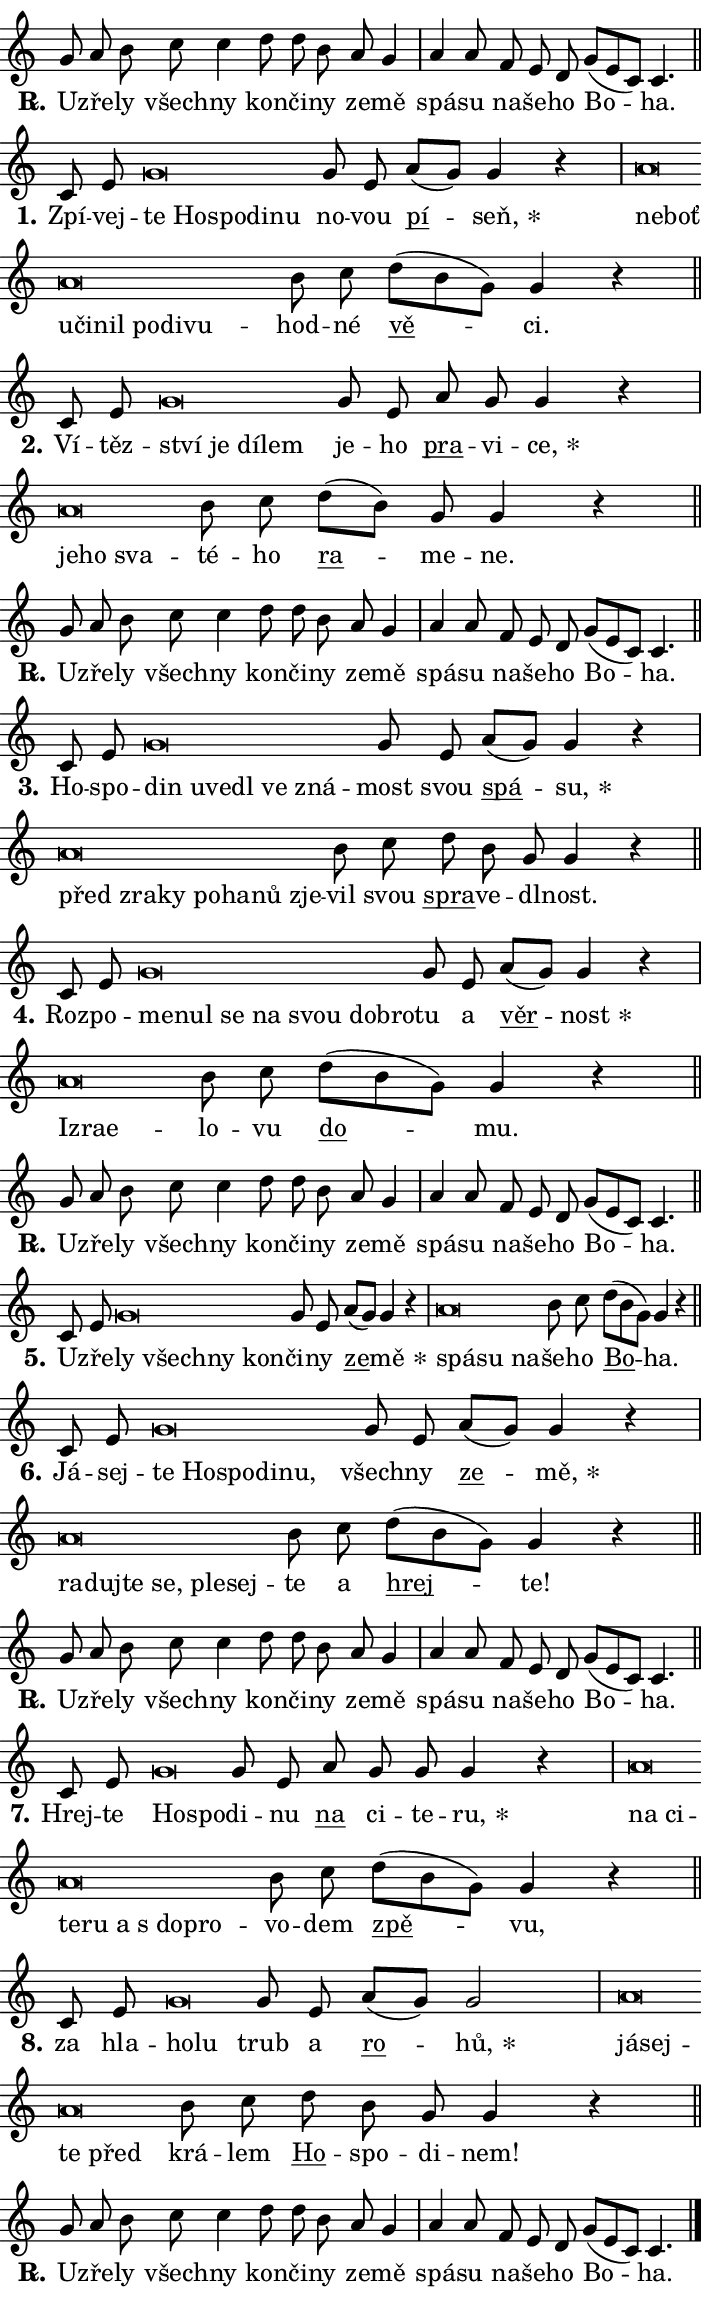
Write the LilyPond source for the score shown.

\version "2.24.0"
\header { tagline = "" }
\paper {
  indent = 0\cm
  top-margin = 0\cm
  right-margin = 0.13\cm % to fit lyric hyphens
  bottom-margin = 0\cm
  left-margin = 0\cm
  paper-width = 12\cm
  page-breaking = #ly:one-page-breaking
  system-system-spacing.basic-distance = #11
  score-system-spacing.basic-distance = #11
  ragged-last = ##f
}


%% Author: Thomas Morley
%% https://lists.gnu.org/archive/html/lilypond-user/2020-05/msg00002.html
#(define (line-position grob)
"Returns position of @var[grob} in current system:
   @code{'start}, if at first time-step
   @code{'end}, if at last time-step
   @code{'middle} otherwise
"
  (let* ((col (ly:item-get-column grob))
         (ln (ly:grob-object col 'left-neighbor))
         (rn (ly:grob-object col 'right-neighbor))
         (col-to-check-left (if (ly:grob? ln) ln col))
         (col-to-check-right (if (ly:grob? rn) rn col))
         (break-dir-left
           (and
             (ly:grob-property col-to-check-left 'non-musical #f)
             (ly:item-break-dir col-to-check-left)))
         (break-dir-right
           (and
             (ly:grob-property col-to-check-right 'non-musical #f)
             (ly:item-break-dir col-to-check-right))))
        (cond ((eqv? 1 break-dir-left) 'start)
              ((eqv? -1 break-dir-right) 'end)
              (else 'middle))))

#(define (tranparent-at-line-position vctor)
  (lambda (grob)
  "Relying on @code{line-position} select the relevant enry from @var{vctor}.
Used to determine transparency,"
    (case (line-position grob)
      ((end) (not (vector-ref vctor 0)))
      ((middle) (not (vector-ref vctor 1)))
      ((start) (not (vector-ref vctor 2))))))

noteHeadBreakVisibility =
#(define-music-function (break-visibility)(vector?)
"Makes @code{NoteHead}s transparent relying on @var{break-visibility}"
#{
  \override NoteHead.transparent =
    #(tranparent-at-line-position break-visibility)
#})

#(define delete-ledgers-for-transparent-note-heads
  (lambda (grob)
    "Reads whether a @code{NoteHead} is transparent.
If so this @code{NoteHead} is removed from @code{'note-heads} from
@var{grob}, which is supposed to be @code{LedgerLineSpanner}.
As a result ledgers are not printed for this @code{NoteHead}"
    (let* ((nhds-array (ly:grob-object grob 'note-heads))
           (nhds-list
             (if (ly:grob-array? nhds-array)
                 (ly:grob-array->list nhds-array)
                 '()))
           ;; Relies on the transparent-property being done before
           ;; Staff.LedgerLineSpanner.after-line-breaking is executed.
           ;; This is fragile ...
           (to-keep
             (remove
               (lambda (nhd)
                 (ly:grob-property nhd 'transparent #f))
               nhds-list)))
      ;; TODO find a better method to iterate over grob-arrays, similiar
      ;; to filter/remove etc for lists
      ;; For now rebuilt from scratch
      (set! (ly:grob-object grob 'note-heads)  '())
      (for-each
        (lambda (nhd)
          (ly:pointer-group-interface::add-grob grob 'note-heads nhd))
        to-keep))))

squashNotes = {
  \override NoteHead.X-extent = #'(-0.2 . 0.2)
  \override NoteHead.Y-extent = #'(-0.75 . 0)
  \override NoteHead.stencil =
    #(lambda (grob)
       (let ((pos (ly:grob-property grob 'staff-position)))
         (begin
           (if (< pos -7) (display "ERROR: Lower brevis then expected\n") (display ""))
           (if (<= pos -6) ly:text-interface::print ly:note-head::print))))
}
unSquashNotes = {
  \revert NoteHead.X-extent
  \revert NoteHead.Y-extent
  \revert NoteHead.stencil
}

hideNotes = \noteHeadBreakVisibility #begin-of-line-visible
unHideNotes = \noteHeadBreakVisibility #all-visible

% work-around for resetting accidentals
% https://lilypond.org/doc/v2.23/Documentation/notation/displaying-rhythms#unmetered-music
cadenzaMeasure = {
  \cadenzaOff
  \partial 1024 s1024
  \cadenzaOn
}

#(define-markup-command (accent layout props text) (markup?)
  "Underline accented syllable"
  (interpret-markup layout props
    #{\markup \override #'(offset . 4.3) \underline { #text }#}))

responsum = \markup \concat {
  "R" \hspace #-1.05 \path #0.1 #'((moveto 0 0.07) (lineto 0.9 0.8)) \hspace #0.05 "."
}

spaceSize = #0.6828661417322834 % exact space size for TeX Gyre Schola

\layout {
  \context {
    \Staff
    \remove "Time_signature_engraver"
    \override LedgerLineSpanner.after-line-breaking = #delete-ledgers-for-transparent-note-heads
  }
  \context {
    \Lyrics {
      \override LyricSpace.minimum-distance = \spaceSize
      \override LyricText.font-name = #"TeX Gyre Schola"
      \override LyricText.font-size = 1
      \override StanzaNumber.font-name = #"TeX Gyre Schola Bold"
      \override StanzaNumber.font-size = 1
    }
  }
  \context {
    \Score 
    \override NoteHead.text =
      #(lambda (grob) 
        (let ((pos (ly:grob-property grob 'staff-position)))
          #{\markup {
            \combine
              \halign #-0.55 \raise #(if (= pos -6) 0 0.5) \override #'(thickness . 2) \draw-line #'(3.2 . 0)
              \musicglyph "noteheads.sM1"
          }#}))
  }
}

% magnetic-lyrics.ily
%
%   written by
%     Jean Abou Samra <jean@abou-samra.fr>
%     Werner Lemberg <wl@gnu.org>
%
%   adapted by
%     Jiri Hon <jiri.hon@gmail.com>
%
% Version 2022-Apr-15

% https://www.mail-archive.com/lilypond-user@gnu.org/msg149350.html

#(define (Left_hyphen_pointer_engraver context)
   "Collect syllable-hyphen-syllable occurrences in lyrics and store
them in properties.  This engraver only looks to the left.  For
example, if the lyrics input is @code{foo -- bar}, it does the
following.

@itemize @bullet
@item
Set the @code{text} property of the @code{LyricHyphen} grob between
@q{foo} and @q{bar} to @code{foo}.

@item
Set the @code{left-hyphen} property of the @code{LyricText} grob with
text @q{foo} to the @code{LyricHyphen} grob between @q{foo} and
@q{bar}.
@end itemize

Use this auxiliary engraver in combination with the
@code{lyric-@/text::@/apply-@/magnetic-@/offset!} hook."
   (let ((hyphen #f)
         (text #f))
     (make-engraver
      (acknowledgers
       ((lyric-syllable-interface engraver grob source-engraver)
        (set! text grob)))
      (end-acknowledgers
       ((lyric-hyphen-interface engraver grob source-engraver)
        ;(when (not (grob::has-interface grob 'lyric-space-interface))
          (set! hyphen grob)));)
      ((stop-translation-timestep engraver)
       (when (and text hyphen)
         (ly:grob-set-object! text 'left-hyphen hyphen))
       (set! text #f)
       (set! hyphen #f)))))

#(define (lyric-text::apply-magnetic-offset! grob)
   "If the space between two syllables is less than the value in
property @code{LyricText@/.details@/.squash-threshold}, move the right
syllable to the left so that it gets concatenated with the left
syllable.

Use this function as a hook for
@code{LyricText@/.after-@/line-@/breaking} if the
@code{Left_@/hyphen_@/pointer_@/engraver} is active."
   (let ((hyphen (ly:grob-object grob 'left-hyphen #f)))
     (when hyphen
       (let ((left-text (ly:spanner-bound hyphen LEFT)))
         (when (grob::has-interface left-text 'lyric-syllable-interface)
           (let* ((common (ly:grob-common-refpoint grob left-text X))
                  (this-x-ext (ly:grob-extent grob common X))
                  (left-x-ext
                   (begin
                     ;; Trigger magnetism for left-text.
                     (ly:grob-property left-text 'after-line-breaking)
                     (ly:grob-extent left-text common X)))
                  ;; `delta` is the gap width between two syllables.
                  (delta (- (interval-start this-x-ext)
                            (interval-end left-x-ext)))
                  (details (ly:grob-property grob 'details))
                  (threshold (assoc-get 'squash-threshold details 0.2)))
             (when (< delta threshold)
               (let* (;; We have to manipulate the input text so that
                      ;; ligatures crossing syllable boundaries are not
                      ;; disabled.  For languages based on the Latin
                      ;; script this is essentially a beautification.
                      ;; However, for non-Western scripts it can be a
                      ;; necessity.
                      (lt (ly:grob-property left-text 'text))
                      (rt (ly:grob-property grob 'text))
                      (is-space (grob::has-interface hyphen 'lyric-space-interface))
                      (space (if is-space " " ""))
                      (extra-delta (if is-space spaceSize 0))
                      ;; Append new syllable.
                      (ltrt-space (if (and (string? lt) (string? rt))
                                (string-append lt space rt)
                                (make-concat-markup (list lt space rt))))
                      ;; Right-align `ltrt` to the right side.
                      (ltrt-space-markup (grob-interpret-markup
                               grob
                               (make-translate-markup
                                (cons (interval-length this-x-ext) 0)
                                (make-right-align-markup ltrt-space)))))
                 (begin
                   ;; Don't print `left-text`.
                   (ly:grob-set-property! left-text 'stencil #f)
                   ;; Set text and stencil (which holds all collected
                   ;; syllables so far) and shift it to the left.
                   (ly:grob-set-property! grob 'text ltrt-space)
                   (ly:grob-set-property! grob 'stencil ltrt-space-markup)
                   (ly:grob-translate-axis! grob (- (- delta extra-delta)) X))))))))))


#(define (lyric-hyphen::displace-bounds-first grob)
   ;; Make very sure this callback isn't triggered too early.
   (let ((left (ly:spanner-bound grob LEFT))
         (right (ly:spanner-bound grob RIGHT)))
     (ly:grob-property left 'after-line-breaking)
     (ly:grob-property right 'after-line-breaking)
     (ly:lyric-hyphen::print grob)))

squashThreshold = #0.4

\layout {
  \context {
    \Lyrics
    \consists #Left_hyphen_pointer_engraver
    \override LyricText.after-line-breaking =
      #lyric-text::apply-magnetic-offset!
    \override LyricHyphen.stencil = #lyric-hyphen::displace-bounds-first
    \override LyricText.details.squash-threshold = \squashThreshold
    \override LyricHyphen.minimum-distance = 0
    \override LyricHyphen.minimum-length = \squashThreshold
  }
}

squashText = \override LyricText.details.squash-threshold = 9999
unSquashText = \override LyricText.details.squash-threshold = \squashThreshold

leftText = \override LyricText.self-alignment-X = #LEFT
unLeftText = \revert LyricText.self-alignment-X

starOffset = #(lambda (grob) 
                (let ((x_offset (ly:self-alignment-interface::aligned-on-x-parent grob)))
                  (if (= x_offset 0) 0 (+ x_offset 1.2))))

star = #(define-music-function (syllable)(string?)
"Append star separator at the end of a syllable"
#{
  \once \override LyricText.X-offset = #starOffset
  \lyricmode { \markup {
    #syllable
    \override #'((font-name . "TeX Gyre Schola Bold")) \hspace #0.2 \lower #0.65 \larger "*"
  } }
#})

starAccent = #(define-music-function (syllable)(string?)
"Append star separator at the end of a syllable and make accent"
#{
  \once \override LyricText.X-offset = #starOffset
  \lyricmode { \markup {
    \accent #syllable
    \override #'((font-name . "TeX Gyre Schola Bold")) \hspace #0.2 \lower #0.65 \larger "*"
  } }
#})

breath = #(define-music-function (syllable)(string?)
"Append breathing indicator at the end of a syllable"
#{
  \lyricmode { \markup { #syllable "+" } }
#})

optionalBreath = #(define-music-function (syllable)(string?)
"Append optional breathing indicator at the end of a syllable"
#{
  \lyricmode { \markup { #syllable "(+)" } }
#})


\score {
    <<
        \new Voice = "melody" { \cadenzaOn \key c \major \relative { g'8 a b c c4 \bar "" d8 d b \bar "" a g4 \cadenzaMeasure \bar "|" a a8 \bar "" f e d \bar "" g[( e c)] c4. \cadenzaMeasure \bar "||" \break } }
        \new Lyrics \lyricsto "melody" { \lyricmode { \set stanza = \responsum
U -- zře -- ly všech -- ny kon -- či -- ny ze -- mě spá -- su na -- še -- ho Bo -- ha. } }
    >>
    \layout {}
}

\score {
    <<
        \new Voice = "melody" { \cadenzaOn \key c \major \relative { c'8 e \bar "" \squashNotes g\breve*1/16 \hideNotes \breve*1/16 \bar "" \breve*1/16 \bar "" \breve*1/16 \breve*1/16 \bar "" \unHideNotes \unSquashNotes g8 e \bar "" a[( g)] g4 r \cadenzaMeasure \bar "|" \squashNotes a\breve*1/16 \hideNotes \breve*1/16 \bar "" \breve*1/16 \bar "" \breve*1/16 \bar "" \breve*1/16 \bar "" \breve*1/16 \bar "" \breve*1/16 \breve*1/16 \bar "" \unHideNotes \unSquashNotes b8 c \bar "" d[( b g)] g4 r \cadenzaMeasure \bar "||" \break } }
        \new Lyrics \lyricsto "melody" { \lyricmode { \set stanza = "1."
Zpí -- vej -- \leftText te \squashText Ho -- spo -- di -- nu \unLeftText \unSquashText no -- vou \markup \accent pí -- \star seň, \leftText ne -- \squashText boť u -- či -- nil po -- di -- vu -- \unLeftText \unSquashText hod -- né \markup \accent vě -- ci. } }
    >>
    \layout {}
}

\score {
    <<
        \new Voice = "melody" { \cadenzaOn \key c \major \relative { c'8 e \bar "" \squashNotes g\breve*1/16 \hideNotes \breve*1/16 \bar "" \breve*1/16 \breve*1/16 \bar "" \unHideNotes \unSquashNotes g8 e \bar "" a g g4 r \cadenzaMeasure \bar "|" \squashNotes a\breve*1/16 \hideNotes \breve*1/16 \breve*1/16 \bar "" \unHideNotes \unSquashNotes b8 c \bar "" d[( b)] g g4 r \cadenzaMeasure \bar "||" \break } }
        \new Lyrics \lyricsto "melody" { \lyricmode { \set stanza = "2."
Ví -- těz -- \leftText ství \squashText je dí -- lem \unLeftText \unSquashText je -- ho \markup \accent pra -- vi -- \star ce, \leftText je -- \squashText ho sva -- \unLeftText \unSquashText té -- ho \markup \accent ra -- me -- ne. } }
    >>
    \layout {}
}

\score {
    <<
        \new Voice = "melody" { \cadenzaOn \key c \major \relative { g'8 a b c c4 \bar "" d8 d b \bar "" a g4 \cadenzaMeasure \bar "|" a a8 \bar "" f e d \bar "" g[( e c)] c4. \cadenzaMeasure \bar "||" \break } }
        \new Lyrics \lyricsto "melody" { \lyricmode { \set stanza = \responsum
U -- zře -- ly všech -- ny kon -- či -- ny ze -- mě spá -- su na -- še -- ho Bo -- ha. } }
    >>
    \layout {}
}

\score {
    <<
        \new Voice = "melody" { \cadenzaOn \key c \major \relative { c'8 e \bar "" \squashNotes g\breve*1/16 \hideNotes \breve*1/16 \bar "" \breve*1/16 \bar "" \breve*1/16 \bar "" \breve*1/16 \breve*1/16 \bar "" \unHideNotes \unSquashNotes g8 e \bar "" a[( g)] g4 r \cadenzaMeasure \bar "|" \squashNotes a\breve*1/16 \hideNotes \breve*1/16 \bar "" \breve*1/16 \bar "" \breve*1/16 \bar "" \breve*1/16 \bar "" \breve*1/16 \breve*1/16 \bar "" \unHideNotes \unSquashNotes b8 c \bar "" d b g g4 r \cadenzaMeasure \bar "||" \break } }
        \new Lyrics \lyricsto "melody" { \lyricmode { \set stanza = "3."
Ho -- spo -- \leftText din \squashText u -- ve -- dl ve zná -- \unLeftText \unSquashText most svou \markup \accent spá -- \star su, \leftText před \squashText zra -- ky po -- ha -- nů zje -- \unLeftText \unSquashText vil svou \markup \accent spra -- ve -- dl -- nost. } }
    >>
    \layout {}
}

\score {
    <<
        \new Voice = "melody" { \cadenzaOn \key c \major \relative { c'8 e \bar "" \squashNotes g\breve*1/16 \hideNotes \breve*1/16 \bar "" \breve*1/16 \bar "" \breve*1/16 \bar "" \breve*1/16 \bar "" \breve*1/16 \breve*1/16 \bar "" \unHideNotes \unSquashNotes g8 e \bar "" a[( g)] g4 r \cadenzaMeasure \bar "|" \squashNotes a\breve*1/16 \hideNotes \breve*1/16 \breve*1/16 \bar "" \unHideNotes \unSquashNotes b8 c \bar "" d[( b g)] g4 r \cadenzaMeasure \bar "||" \break } }
        \new Lyrics \lyricsto "melody" { \lyricmode { \set stanza = "4."
Roz -- po -- \leftText me -- \squashText nul se na svou dob -- ro -- \unLeftText \unSquashText tu a \markup \accent věr -- \star nost \leftText Iz -- \squashText ra -- e -- \unLeftText \unSquashText lo -- vu \markup \accent do -- mu. } }
    >>
    \layout {}
}

\score {
    <<
        \new Voice = "melody" { \cadenzaOn \key c \major \relative { g'8 a b c c4 \bar "" d8 d b \bar "" a g4 \cadenzaMeasure \bar "|" a a8 \bar "" f e d \bar "" g[( e c)] c4. \cadenzaMeasure \bar "||" \break } }
        \new Lyrics \lyricsto "melody" { \lyricmode { \set stanza = \responsum
U -- zře -- ly všech -- ny kon -- či -- ny ze -- mě spá -- su na -- še -- ho Bo -- ha. } }
    >>
    \layout {}
}

\score {
    <<
        \new Voice = "melody" { \cadenzaOn \key c \major \relative { c'8 e \bar "" \squashNotes g\breve*1/16 \hideNotes \breve*1/16 \bar "" \breve*1/16 \breve*1/16 \bar "" \unHideNotes \unSquashNotes g8 e \bar "" a[( g)] g4 r \cadenzaMeasure \bar "|" \squashNotes a\breve*1/16 \hideNotes \breve*1/16 \breve*1/16 \bar "" \unHideNotes \unSquashNotes b8 c \bar "" d[( b g)] g4 r \cadenzaMeasure \bar "||" \break } }
        \new Lyrics \lyricsto "melody" { \lyricmode { \set stanza = "5."
U -- zře -- \leftText ly \squashText všech -- ny kon -- \unLeftText \unSquashText či -- ny \markup \accent ze -- \star mě \leftText spá -- \squashText su na -- \unLeftText \unSquashText še -- ho \markup \accent Bo -- ha. } }
    >>
    \layout {}
}

\score {
    <<
        \new Voice = "melody" { \cadenzaOn \key c \major \relative { c'8 e \bar "" \squashNotes g\breve*1/16 \hideNotes \breve*1/16 \bar "" \breve*1/16 \bar "" \breve*1/16 \breve*1/16 \bar "" \unHideNotes \unSquashNotes g8 e \bar "" a[( g)] g4 r \cadenzaMeasure \bar "|" \squashNotes a\breve*1/16 \hideNotes \breve*1/16 \bar "" \breve*1/16 \bar "" \breve*1/16 \bar "" \breve*1/16 \breve*1/16 \bar "" \unHideNotes \unSquashNotes b8 c \bar "" d[( b g)] g4 r \cadenzaMeasure \bar "||" \break } }
        \new Lyrics \lyricsto "melody" { \lyricmode { \set stanza = "6."
Já -- sej -- \leftText te \squashText Ho -- spo -- di -- nu, \unLeftText \unSquashText všech -- ny \markup \accent ze -- \star mě, \leftText ra -- \squashText duj -- te se, ple -- sej -- \unLeftText \unSquashText te a \markup \accent hrej -- te! } }
    >>
    \layout {}
}

\score {
    <<
        \new Voice = "melody" { \cadenzaOn \key c \major \relative { g'8 a b c c4 \bar "" d8 d b \bar "" a g4 \cadenzaMeasure \bar "|" a a8 \bar "" f e d \bar "" g[( e c)] c4. \cadenzaMeasure \bar "||" \break } }
        \new Lyrics \lyricsto "melody" { \lyricmode { \set stanza = \responsum
U -- zře -- ly všech -- ny kon -- či -- ny ze -- mě spá -- su na -- še -- ho Bo -- ha. } }
    >>
    \layout {}
}

\score {
    <<
        \new Voice = "melody" { \cadenzaOn \key c \major \relative { c'8 e \bar "" \squashNotes g\breve*1/16 \hideNotes \breve*1/16 \bar "" \unHideNotes \unSquashNotes g8 e \bar "" a g g g4 r \cadenzaMeasure \bar "|" \squashNotes a\breve*1/16 \hideNotes \breve*1/16 \bar "" \breve*1/16 \bar "" \breve*1/16 \bar "" \breve*1/16 \bar "" \breve*1/16 \breve*1/16 \bar "" \unHideNotes \unSquashNotes b8 c \bar "" d[( b g)] g4 r \cadenzaMeasure \bar "||" \break } }
        \new Lyrics \lyricsto "melody" { \lyricmode { \set stanza = "7."
Hrej -- te \leftText Ho -- \squashText spo -- \unLeftText \unSquashText di -- nu \markup \accent na ci -- te -- \star ru, \leftText na \squashText ci -- te -- ru a "s do" -- pro -- \unLeftText \unSquashText vo -- dem \markup \accent zpě -- vu, } }
    >>
    \layout {}
}

\score {
    <<
        \new Voice = "melody" { \cadenzaOn \key c \major \relative { c'8 e \bar "" \squashNotes g\breve*1/16 \hideNotes \breve*1/16 \bar "" \unHideNotes \unSquashNotes g8 e \bar "" a[( g)] g2 \cadenzaMeasure \bar "|" \squashNotes a\breve*1/16 \hideNotes \breve*1/16 \bar "" \breve*1/16 \breve*1/16 \bar "" \unHideNotes \unSquashNotes b8 c \bar "" d b g g4 r \cadenzaMeasure \bar "||" \break } }
        \new Lyrics \lyricsto "melody" { \lyricmode { \set stanza = "8."
za hla -- \leftText ho -- \squashText lu \unLeftText \unSquashText trub a \markup \accent ro -- \star hů, \leftText já -- \squashText sej -- te před \unLeftText \unSquashText krá -- lem \markup \accent Ho -- spo -- di -- nem! } }
    >>
    \layout {}
}

\score {
    <<
        \new Voice = "melody" { \cadenzaOn \key c \major \relative { g'8 a b c c4 \bar "" d8 d b \bar "" a g4 \cadenzaMeasure \bar "|" a a8 \bar "" f e d \bar "" g[( e c)] c4. \cadenzaMeasure \bar "||" \break } \bar "|." }
        \new Lyrics \lyricsto "melody" { \lyricmode { \set stanza = \responsum
U -- zře -- ly všech -- ny kon -- či -- ny ze -- mě spá -- su na -- še -- ho Bo -- ha. } }
    >>
    \layout {}
}
